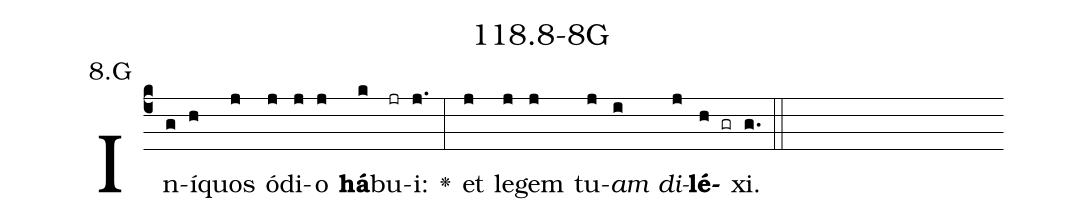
name: 118.8-8G;
annotation: 8.G;
%%
(c4)In(g)í(h)quos(j) ó(j)di(j)o(j) <b>há</b>(k)bu(jr)i:(j.) <v>\greheightstar</v>(:) et(j) le(j)gem(j) tu(j)<i>am</i>(i) <i>di</i>(j)<b>lé</b>(h gr)xi.(g.) (::)


%E(j) u(j) o(i) u(j) a(h) e.(g.) (::)
